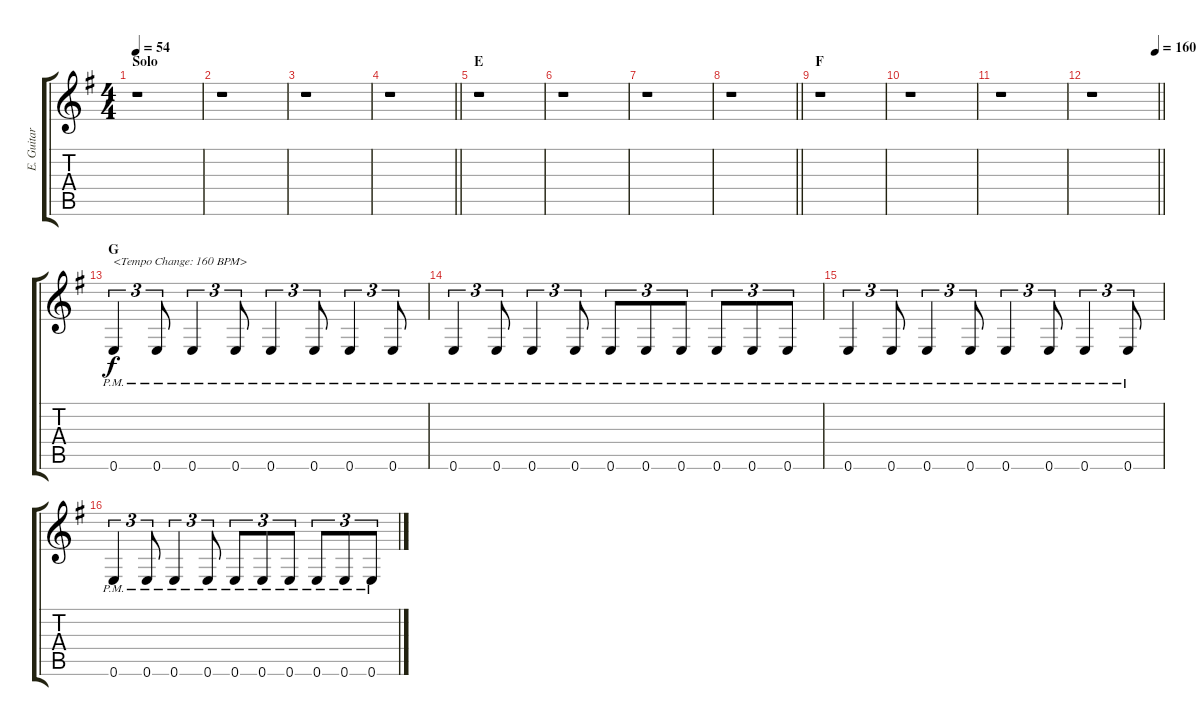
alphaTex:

\track ("E. Guitar V" "E. Guitar ") {instrument overdrivenguitar}
\staff {score tabs}
\tuning (E4 B3 G3 D3 A2 E2) {hide}
\ts (4 4)
\section ("" "Solo")
\tempo 54
\clef g2
\ks g
r.1{dy f} |
r.1 |
r.1 |
\barLineRight lightlight
r.1 |
\section ("" "E")
r.1 |
r.1 |
r.1 |
\barLineRight lightlight
r.1 |
\section ("" "F")
r.1 |
r.1 |
r.1 |
\tempo (160 0.96875)
\barLineRight lightlight
r.1 |
\section ("" "G")
\ks eminor
0.6{pm}.4{tu (3 2) txt "<Tempo Change: 160 BPM>"} 0.6{pm}.8{tu (3 2)} 0.6{pm}.4{tu (3 2)} 0.6{pm}.8{tu (3 2)} 0.6{pm}.4{tu (3 2)} 0.6{pm}.8{tu (3 2)} 0.6{pm}.4{tu (3 2)} 0.6{pm}.8{tu (3 2)} |
0.6{pm}.4{tu (3 2)} 0.6{pm}.8{tu (3 2)} 0.6{pm}.4{tu (3 2)} 0.6{pm}.8{tu (3 2)} 0.6{pm}.8{tu (3 2)} 0.6{pm}.8{tu (3 2)} 0.6{pm}.8{tu (3 2)} 0.6{pm}.8{tu (3 2)} 0.6{pm}.8{tu (3 2)} 0.6{pm}.8{tu (3 2)} |
0.6{pm}.4{tu (3 2)} 0.6{pm}.8{tu (3 2)} 0.6{pm}.4{tu (3 2)} 0.6{pm}.8{tu (3 2)} 0.6{pm}.4{tu (3 2)} 0.6{pm}.8{tu (3 2)} 0.6{pm}.4{tu (3 2)} 0.6{pm}.8{tu (3 2)} |
0.6{pm}.4{tu (3 2)} 0.6{pm}.8{tu (3 2)} 0.6{pm}.4{tu (3 2)} 0.6{pm}.8{tu (3 2)} 0.6{pm}.8{tu (3 2)} 0.6{pm}.8{tu (3 2)} 0.6{pm}.8{tu (3 2)} 0.6{pm}.8{tu (3 2)} 0.6{pm}.8{tu (3 2)} 0.6{pm}.8{tu (3 2)}
